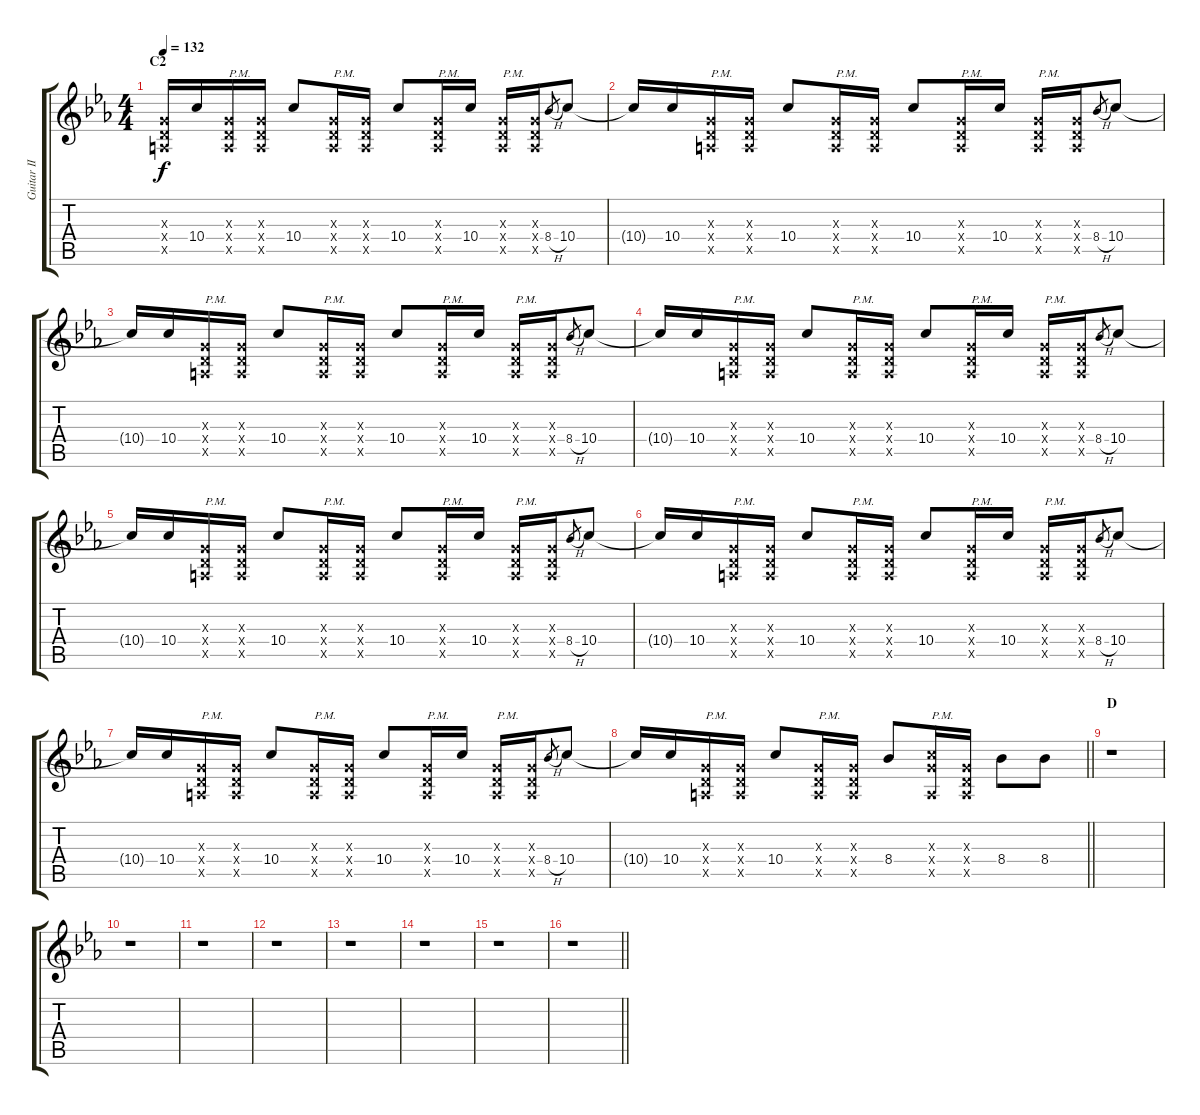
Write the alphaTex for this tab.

\track ("Guitar II" "Guitar II") {instrument distortionguitar}
\staff {score tabs}
\tuning (E4 B3 G3 D3 A2 E2) {hide}
\ts (4 4)
\section ("" "C2")
\tempo 132
\clef g2
\ks eb
(0.3{x} 0.4{x} 0.5{x}).16{dy f} 10.4.16 (0.3{x} 0.4{x} 0.5{x}).16{txt "P.M."} (0.3{x} 0.4{x} 0.5{x}).16 10.4.8 (0.3{x} 0.4{x} 0.5{x}).16{txt "P.M."} (0.3{x} 0.4{x} 0.5{x}).16 10.4.8 (0.3{x} 0.4{x} 0.5{x}).16{txt "P.M."} 10.4.16 (0.3{x} 0.4{x} 0.5{x}).16{txt "P.M."} (0.3{x} 0.4{x} 0.5{x}).16 8.4{h}.8{gr} 10.4.8 |
10.4{t}.16 10.4.16 (0.3{x} 0.4{x} 0.5{x}).16{txt "P.M."} (0.3{x} 0.4{x} 0.5{x}).16 10.4.8 (0.3{x} 0.4{x} 0.5{x}).16{txt "P.M."} (0.3{x} 0.4{x} 0.5{x}).16 10.4.8 (0.3{x} 0.4{x} 0.5{x}).16{txt "P.M."} 10.4.16 (0.3{x} 0.4{x} 0.5{x}).16{txt "P.M."} (0.3{x} 0.4{x} 0.5{x}).16 8.4{h}.8{gr} 10.4.8 |
10.4{t}.16 10.4.16 (0.3{x} 0.4{x} 0.5{x}).16{txt "P.M."} (0.3{x} 0.4{x} 0.5{x}).16 10.4.8 (0.3{x} 0.4{x} 0.5{x}).16{txt "P.M."} (0.3{x} 0.4{x} 0.5{x}).16 10.4.8 (0.3{x} 0.4{x} 0.5{x}).16{txt "P.M."} 10.4.16 (0.3{x} 0.4{x} 0.5{x}).16{txt "P.M."} (0.3{x} 0.4{x} 0.5{x}).16 8.4{h}.8{gr} 10.4.8 |
10.4{t}.16 10.4.16 (0.3{x} 0.4{x} 0.5{x}).16{txt "P.M."} (0.3{x} 0.4{x} 0.5{x}).16 10.4.8 (0.3{x} 0.4{x} 0.5{x}).16{txt "P.M."} (0.3{x} 0.4{x} 0.5{x}).16 10.4.8 (0.3{x} 0.4{x} 0.5{x}).16{txt "P.M."} 10.4.16 (0.3{x} 0.4{x} 0.5{x}).16{txt "P.M."} (0.3{x} 0.4{x} 0.5{x}).16 8.4{h}.8{gr} 10.4.8 |
10.4{t}.16 10.4.16 (0.3{x} 0.4{x} 0.5{x}).16{txt "P.M."} (0.3{x} 0.4{x} 0.5{x}).16 10.4.8 (0.3{x} 0.4{x} 0.5{x}).16{txt "P.M."} (0.3{x} 0.4{x} 0.5{x}).16 10.4.8 (0.3{x} 0.4{x} 0.5{x}).16{txt "P.M."} 10.4.16 (0.3{x} 0.4{x} 0.5{x}).16{txt "P.M."} (0.3{x} 0.4{x} 0.5{x}).16 8.4{h}.8{gr} 10.4.8 |
10.4{t}.16 10.4.16 (0.3{x} 0.4{x} 0.5{x}).16{txt "P.M."} (0.3{x} 0.4{x} 0.5{x}).16 10.4.8 (0.3{x} 0.4{x} 0.5{x}).16{txt "P.M."} (0.3{x} 0.4{x} 0.5{x}).16 10.4.8 (0.3{x} 0.4{x} 0.5{x}).16{txt "P.M."} 10.4.16 (0.3{x} 0.4{x} 0.5{x}).16{txt "P.M."} (0.3{x} 0.4{x} 0.5{x}).16 8.4{h}.8{gr} 10.4.8 |
10.4{t}.16 10.4.16 (0.3{x} 0.4{x} 0.5{x}).16{txt "P.M."} (0.3{x} 0.4{x} 0.5{x}).16 10.4.8 (0.3{x} 0.4{x} 0.5{x}).16{txt "P.M."} (0.3{x} 0.4{x} 0.5{x}).16 10.4.8 (0.3{x} 0.4{x} 0.5{x}).16{txt "P.M."} 10.4.16 (0.3{x} 0.4{x} 0.5{x}).16{txt "P.M."} (0.3{x} 0.4{x} 0.5{x}).16 8.4{h}.8{gr} 10.4.8 |
\barLineRight lightlight
10.4{t}.16 10.4.16 (0.3{x} 0.4{x} 0.5{x}).16{txt "P.M."} (0.3{x} 0.4{x} 0.5{x}).16 10.4.8 (0.3{x} 0.4{x} 0.5{x}).16{txt "P.M."} (0.3{x} 0.4{x} 0.5{x}).16 8.4.8 (0.3{x} 10.4{x} 0.5{x}).16{txt "P.M."} (0.3{x} 0.4{x} 0.5{x}).16 8.4.8 8.4.8 |
\section ("" "D")
r.1 |
r.1 |
r.1 |
r.1 |
r.1 |
r.1 |
r.1 |
\barLineRight lightlight
r.1
